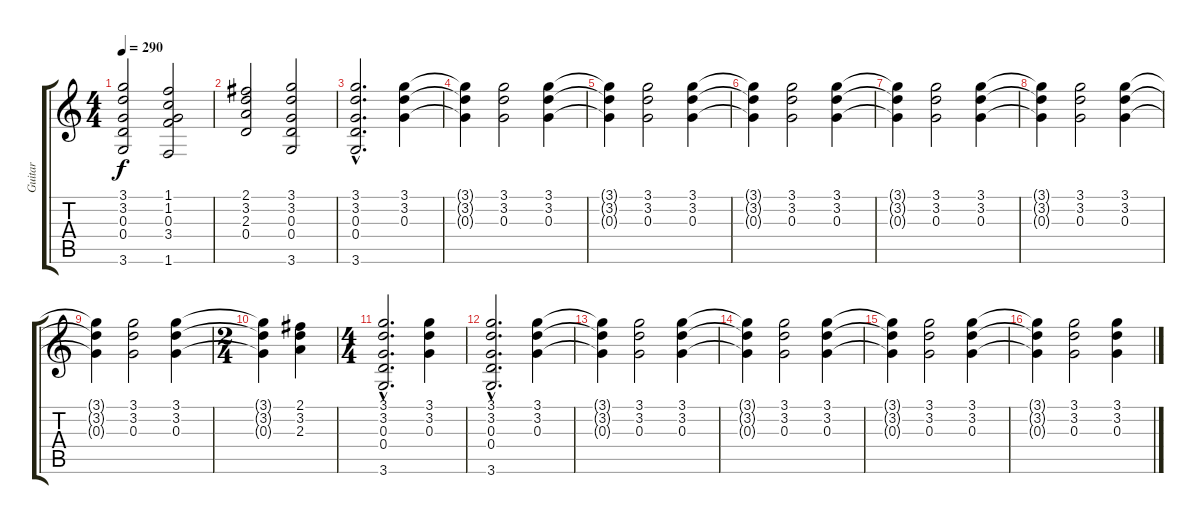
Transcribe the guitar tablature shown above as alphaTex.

\track ("Guitar" "Guitar") {instrument acousticguitarnylon}
\staff {score tabs}
\tuning (E4 B3 G3 D3 A2 E2) {hide}
\ts (4 4)
\tempo 290
\clef g2
\ks c
(3.1 3.2 0.3 0.4 3.6).2{dy f} (1.1 1.2 0.3 3.4 1.6).2 |
(2.1 3.2 2.3 0.4).2 (3.1 3.2 0.3 0.4 3.6).2 |
(3.1{hac} 3.2{hac} 0.3{hac} 0.4{hac} 3.6{hac}).2{d} (3.1 3.2 0.3).4 |
(3.1{t} 3.2{t} 0.3{t}).4 (3.1 3.2 0.3).2 (3.1 3.2 0.3).4 |
(3.1{t} 3.2{t} 0.3{t}).4 (3.1 3.2 0.3).2 (3.1 3.2 0.3).4 |
(3.1{t} 3.2{t} 0.3{t}).4 (3.1 3.2 0.3).2 (3.1 3.2 0.3).4 |
(3.1{t} 3.2{t} 0.3{t}).4 (3.1 3.2 0.3).2 (3.1 3.2 0.3).4 |
(3.1{t} 3.2{t} 0.3{t}).4 (3.1 3.2 0.3).2 (3.1 3.2 0.3).4 |
(3.1{t} 3.2{t} 0.3{t}).4 (3.1 3.2 0.3).2 (3.1 3.2 0.3).4 |
\ts (2 4)
(3.1{t} 3.2{t} 0.3{t}).4 (2.1 3.2 2.3).4 |
\ts (4 4)
(3.1{hac} 3.2{hac} 0.3{hac} 0.4{hac} 3.6{hac}).2{d} (3.1 3.2 0.3).4 |
(3.1{hac} 3.2{hac} 0.3{hac} 0.4{hac} 3.6{hac}).2{d} (3.1 3.2 0.3).4 |
(3.1{t} 3.2{t} 0.3{t}).4 (3.1 3.2 0.3).2 (3.1 3.2 0.3).4 |
(3.1{t} 3.2{t} 0.3{t}).4 (3.1 3.2 0.3).2 (3.1 3.2 0.3).4 |
(3.1{t} 3.2{t} 0.3{t}).4 (3.1 3.2 0.3).2 (3.1 3.2 0.3).4 |
(3.1{t} 3.2{t} 0.3{t}).4 (3.1 3.2 0.3).2 (3.1 3.2 0.3).4
